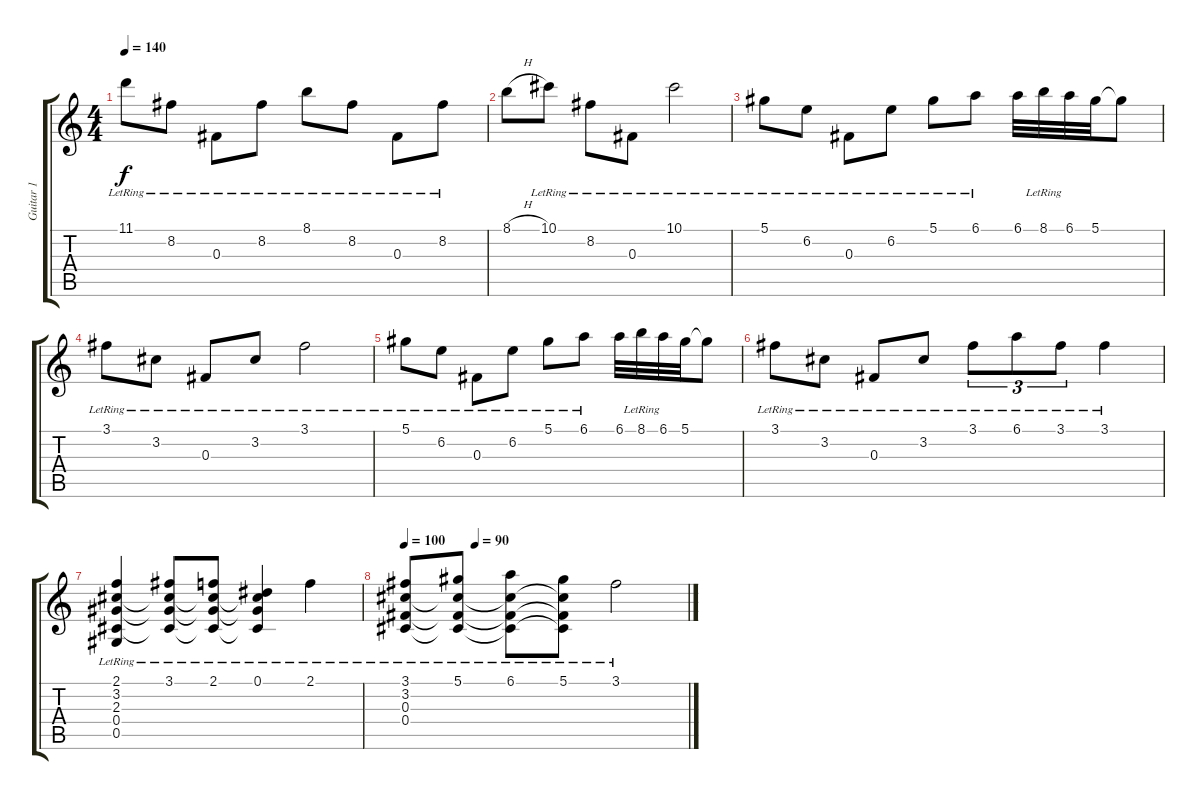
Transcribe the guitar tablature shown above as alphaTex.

\track ("Guitar 1" "Guitar 1") {instrument acousticguitarsteel}
\staff {score tabs}
\tuning (Eb4 Bb3 Gb3 Db3 Ab2 Eb2) {hide}
\ts (4 4)
\tempo 140
\clef g2
\ks c
11.1{lr}.8{dy f} 8.2{lr}.8 0.3{lr}.8 8.2{lr}.8 8.1{lr}.8 8.2{lr}.8 0.3{lr}.8 8.2{lr}.8 |
8.1{h}.8 10.1{lr}.8 8.2{lr}.8 0.3{lr}.8 10.1{lr}.2 |
5.1{lr}.8 6.2{lr}.8 0.3{lr}.8 6.2{lr}.8 5.1{lr}.8 6.1{lr}.8 6.1.32 8.1{lr}.32 6.1.32 5.1.32 5.1{t}.8 |
3.1{lr}.8 3.2{lr}.8 0.3{lr}.8 3.2{lr}.8 3.1{lr}.2 |
5.1{lr}.8 6.2{lr}.8 0.3{lr}.8 6.2{lr}.8 5.1{lr}.8 6.1{lr}.8 6.1.32 8.1{lr}.32 6.1.32 5.1.32 5.1{t}.8 |
3.1{lr}.8 3.2{lr}.8 0.3{lr}.8 3.2{lr}.8 3.1{lr}.8{tu (3 2)} 6.1{lr}.8{tu (3 2)} 3.1{lr}.8{tu (3 2)} 3.1{lr}.4 |
(2.1{lr} 3.2{lr} 2.3{lr} 0.4{lr} 0.5{lr}).4 (3.1{lr} 3.2{t} 2.3{t} 0.4{t}).8 (2.1{lr} 3.2{t} 2.3{t} 0.4{t}).8 (0.1{lr} 3.2{t} 2.3{t} 0.4{t}).4 2.1{lr}.4 |
\tempo 100
\tempo (90 0.25)
(3.1{lr} 3.2{lr} 0.3{lr} 0.4{lr}).8 (5.1{lr} 3.2{t} 0.3{t} 0.4{t}).8 (6.1{lr} 3.2{t} 0.3{t} 0.4{t}).8 (5.1{lr} 3.2{t} 0.3{t} 0.4{t}).8 3.1{lr}.2
